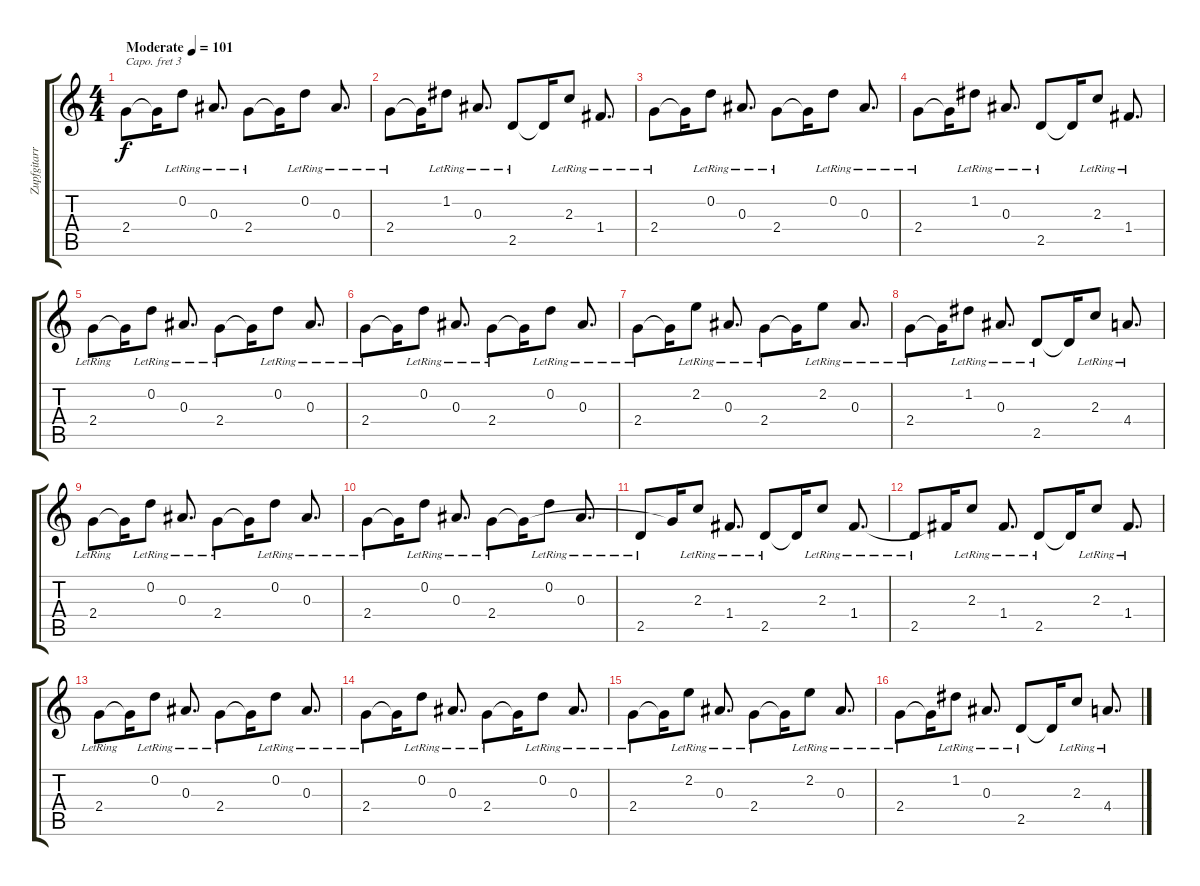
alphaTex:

\track ("Zupfgitarre" "Zupfgitarr") {instrument acousticguitarsteel}
\staff {score tabs}
\capo 3
\tuning (E4 B3 G3 D3 A2 E2) {hide}
\ts (4 4)
\tempo (101 "Moderate")
\clef g2
\ks c
2.4.8{dy f instrument acousticguitarsteel} 2.4{t}.16 0.2{lr}.8 0.3{lr}.8{d} 2.4{lr}.8 2.4{t}.16 0.2{lr}.8 0.3{lr}.8{d} |
2.4{lr}.8 2.4{t}.16 1.2{lr}.8 0.3{lr}.8{d} 2.5{lr}.8 2.5{t}.16 2.3{lr}.8 1.4{lr}.8{d} |
2.4{lr}.8 2.4{t}.16 0.2{lr}.8 0.3{lr}.8{d} 2.4{lr}.8 2.4{t}.16 0.2{lr}.8 0.3{lr}.8{d} |
2.4{lr}.8 2.4{t}.16 1.2{lr}.8 0.3{lr}.8{d} 2.5{lr}.8 2.5{t}.16 2.3{lr}.8 1.4{lr}.8{d} |
2.4{lr}.8 2.4{t}.16 0.2{lr}.8 0.3{lr}.8{d} 2.4{lr}.8 2.4{t}.16 0.2{lr}.8 0.3{lr}.8{d} |
2.4{lr}.8 2.4{t}.16 0.2{lr}.8 0.3{lr}.8{d} 2.4{lr}.8 2.4{t}.16 0.2{lr}.8 0.3{lr}.8{d} |
2.4{lr}.8 2.4{t}.16 2.2{lr}.8 0.3{lr}.8{d} 2.4{lr}.8 2.4{t}.16 2.2{lr}.8 0.3{lr}.8{d} |
2.4{lr}.8 2.4{t}.16 1.2{lr}.8 0.3{lr}.8{d} 2.5{lr}.8 2.5{t}.16 2.3{lr}.8 4.4{lr}.8{d} |
2.4{lr}.8 2.4{t}.16 0.2{lr}.8 0.3{lr}.8{d} 2.4{lr}.8 2.4{t}.16 0.2{lr}.8 0.3{lr}.8{d} |
2.4{lr}.8 2.4{t}.16 0.2{lr}.8 0.3{lr}.8{d} 2.4{lr}.8 2.4{t}.16 0.2{lr}.8 0.3{lr}.8{d} |
2.5{lr}.8 2.4{t}.16 2.3{lr}.8 1.4{lr}.8{d} 2.5{lr}.8 2.5{t}.16 2.3{lr}.8 1.4{lr}.8{d} |
2.5{lr}.8 1.4{t}.16 2.3{lr}.8 1.4{lr}.8{d} 2.5{lr}.8 2.5{t}.16 2.3{lr}.8 1.4{lr}.8{d} |
2.4{lr}.8 2.4{t}.16 0.2{lr}.8 0.3{lr}.8{d} 2.4{lr}.8 2.4{t}.16 0.2{lr}.8 0.3{lr}.8{d} |
2.4{lr}.8 2.4{t}.16 0.2{lr}.8 0.3{lr}.8{d} 2.4{lr}.8 2.4{t}.16 0.2{lr}.8 0.3{lr}.8{d} |
2.4{lr}.8 2.4{t}.16 2.2{lr}.8 0.3{lr}.8{d} 2.4{lr}.8 2.4{t}.16 2.2{lr}.8 0.3{lr}.8{d} |
2.4{lr}.8 2.4{t}.16 1.2{lr}.8 0.3{lr}.8{d} 2.5{lr}.8 2.5{t}.16 2.3{lr}.8 4.4{lr}.8{d}
